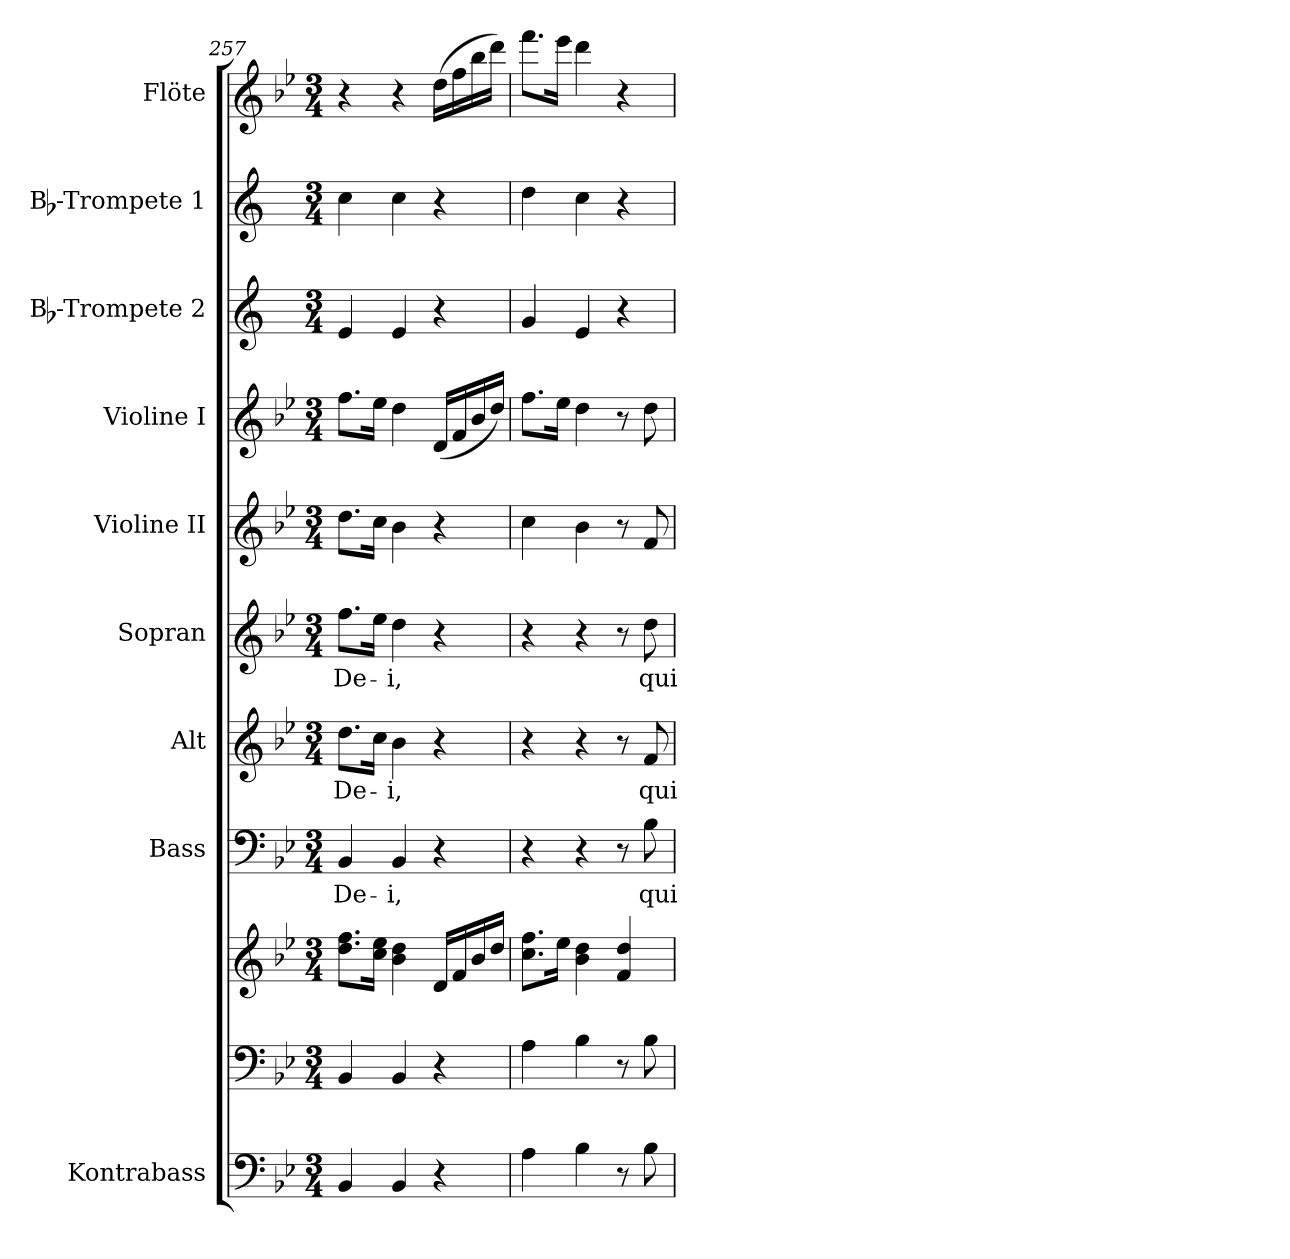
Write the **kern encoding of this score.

**kern	**kern	**kern	**kern	**text	**kern	**text	**kern	**text	**kern	**kern	**kern	**kern	**kern
*part10	*part9	*part9	*part8	*part8	*part7	*part7	*part6	*part6	*part5	*part4	*part3	*part2	*part1
*staff11	*staff10	*staff9	*staff8	*staff8	*staff7	*staff7	*staff6	*staff6	*staff5	*staff4	*staff3	*staff2	*staff1
*I"Kontrabass	*	*	*I"Bass	*	*I"Alt	*	*I"Sopran	*	*I"Violine II	*I"Violine I	*I"Bb-Trompete 2	*I"Bb-Trompete 1	*I"Flöte
*I'Kb.	*	*	*I'B.	*	*I'A.	*	*I'S.	*	*I'Vl. II	*I'Vl. I	*I'Bb Trp. 2	*I'Bb Trp. 1	*I'Fl.
*clefF4	*clefF4	*clefG2	*clefF4	*	*clefG2	*	*clefG2	*	*clefG2	*clefG2	*clefG2	*clefG2	*clefG2
*ITrd7c12	*	*	*	*	*	*	*	*	*	*	*ITrd1c2	*ITrd1c2	*
*k[b-e-]	*k[b-e-]	*k[b-e-]	*k[b-e-]	*	*k[b-e-]	*	*k[b-e-]	*	*k[b-e-]	*k[b-e-]	*k[b-e-]	*k[b-e-]	*k[b-e-]
*B-:	*B-:	*B-:	*B-:	*	*B-:	*	*B-:	*	*B-:	*B-:	*B-:	*B-:	*B-:
*M3/4	*M3/4	*M3/4	*M3/4	*	*M3/4	*	*M3/4	*	*M3/4	*M3/4	*M3/4	*M3/4	*M3/4
=257	=257	=257	=257	=257	=257	=257	=257	=257	=257	=257	=257	=257	=257
!	!	!	!	!LO:LY:b	!	!LO:LY:b	!	!LO:LY:b	!	!	!	!	!
4BBB-/	4BB-/	8.dd\ 8.ff\L	4BB-/	De-	8.dd\L	De-	8.ff\L	De-	8.dd\L	8.ff\L	4d/	4b-\	4r
.	.	16cc\ 16ee-\Jk	.	.	16cc\Jk	.	16ee-\Jk	.	16cc\Jk	16ee-\Jk	.	.	.
!	!	!	!	!LO:LY:b	!	!LO:LY:b	!	!LO:LY:b	!	!	!	!	!
4BBB-/	4BB-/	4b-\ 4dd\	4BB-/	-i,	4b-\	-i,	4dd\	-i,	4b-\	4dd\	4d/	4b-\	4r
4r	4r	16d/LL	4r	.	4r	.	4r	.	4r	(<16d/LL	4r	4r	(>16dd\LL
.	.	16f/	.	.	.	.	.	.	.	16f/	.	.	16ff\
.	.	16b-/	.	.	.	.	.	.	.	16b-/	.	.	16bb-\
.	.	16dd/JJ	.	.	.	.	.	.	.	16dd/JJ)	.	.	16ddd\JJ)
=258	=258	=258	=258	=258	=258	=258	=258	=258	=258	=258	=258	=258	=258
4AA\	4A\	8.cc\ 8.ff\L	4r	.	4r	.	4r	.	4cc\	8.ff\L	4f/	4cc\	8.fff\L
.	.	16ee-\Jk	.	.	.	.	.	.	.	16ee-\Jk	.	.	16eee-\Jk
4BB-\	4B-\	4b-\ 4dd\	4r	.	4r	.	4r	.	4b-\	4dd\	4d/	4b-\	4ddd\
8r	8r	4f/ 4dd/	8r	.	8r	.	8r	.	8r	8r	4r	4r	4r
!	!	!	!	!LO:LY:b	!	!LO:LY:b	!	!LO:LY:b	!	!	!	!	!
8BB-\	8B-\	.	8B-\	qui	8f/	qui	8dd\	qui	8f/	8dd\	.	.	.
=	=	=	=	=	=	=	=	=	=	=	=	=	=
*-	*-	*-	*-	*-	*-	*-	*-	*-	*-	*-	*-	*-	*-
